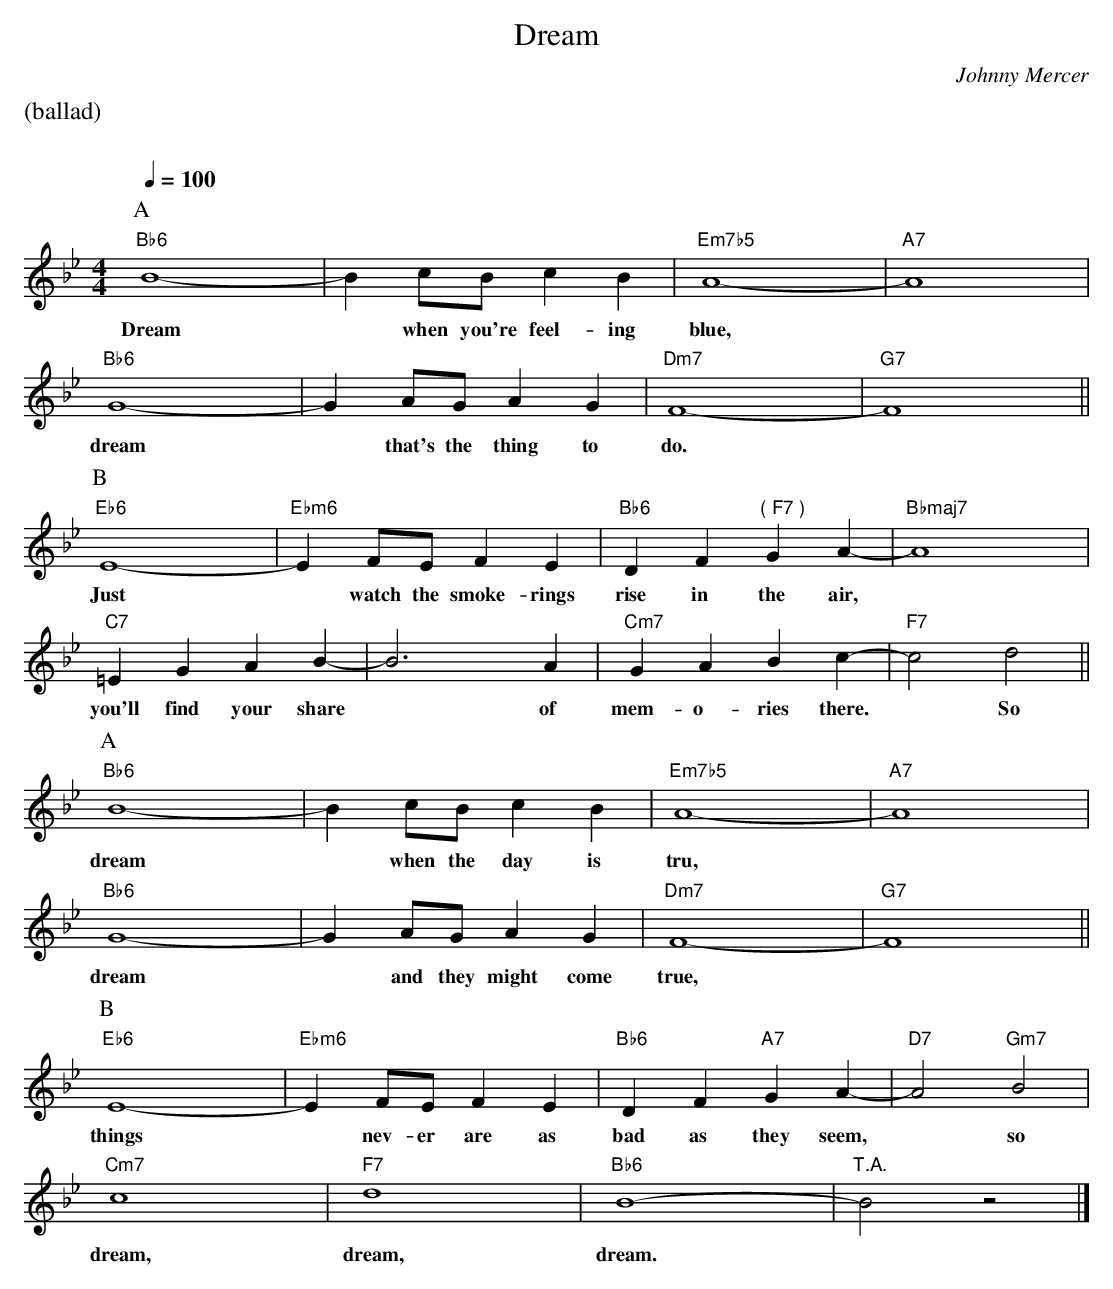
X:1
T: Dream
M:4/4
L:1/4
C:Johnny Mercer
Q:1/4=100
%%staves (chords melody)
K:Bb
%%text (ballad)
%%vskip 20
P: A
V:chords
"Bb6"x2 x2 | x2 x2 | "Em7b5"x2 x2 | "A7"x2 x2 |
"Bb6"x2 x2 | x2 x2 | "Dm7"x2 x2 | "G7"x2 x2 ||
V:melody
B4- | Bc/B/cB | A4- | A4 |
w:Dream* when you're feel-ing blue,*
G4- | GA/G/AG | F4- | F4 ||
w:dream* that's the thing to do.*
P: B
V:chords
"Eb6"x2 x2 | "Ebm6"x2 x2 | "Bb6"x2 "( F7 )"x2 | "Bbmaj7"x2 x2 |
"C7"x2 x2 | x2 x2 | "Cm7"x2 x2 | "F7"x2 x2 ||
V:melody
E4- | EF/E/FE | DFGA- | A4 |
w:Just* watch the smoke-rings rise in the air,*
=EGAB- | B3A | GABc- | c2d2 ||
w:you'll find your share* of mem-o-ries there.* So
P: A
V:chords
"Bb6"x2 x2 | x2 x2 | "Em7b5"x2 x2 | "A7"x2 x2 |
"Bb6"x2 x2 | x2 x2 | "Dm7"x2 x2 | "G7"x2 x2 ||
V:melody
B4- | Bc/B/cB | A4- | A4 |
w:dream* when the day is tru,*
G4- | GA/G/AG | F4- | F4 ||
w:dream* and they might come true,*
P: B
V:chords
"Eb6"x2 x2 | "Ebm6"x2 x2 | "Bb6"x2 "A7"x2 | "D7"x2 "Gm7"x2 |
"Cm7"x2 x2 | "F7"x2 x2 | "Bb6"x2 x2 | "T.A."x2 x2 |]
V:melody
E4- | EF/E/FE | DFGA- | A2B2 |
w:things* nev-er are as bad as they seem,* so
c4 | d4 | B4- | B2z2 |]
w:dream, dream, dream.*
